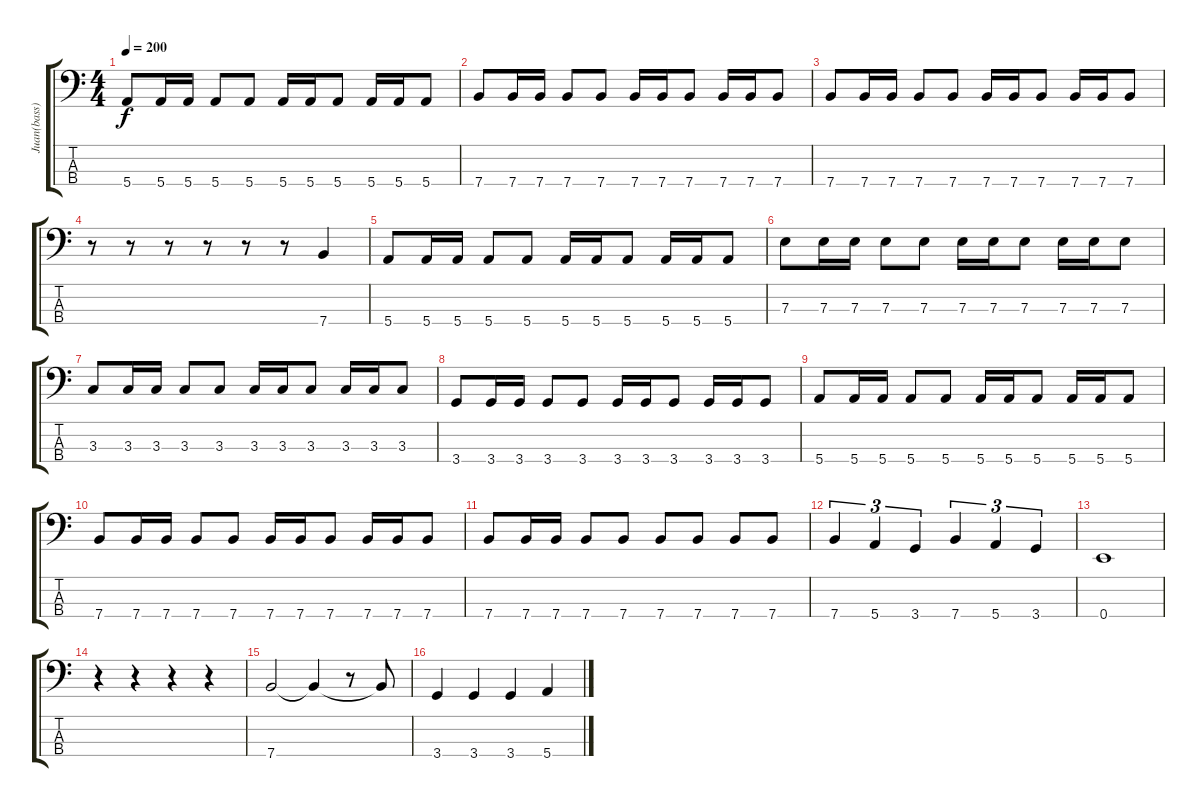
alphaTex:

\track ("Juan(bass)" "Juan(bass)") {instrument electricbasspick}
\staff {score tabs}
\tuning (G2 D2 A1 E1) {hide}
\ts (4 4)
\tempo 200
\clef f4
\ks c
5.4.8{dy f} 5.4.16 5.4.16 5.4.8 5.4.8 5.4.16 5.4.16 5.4.8 5.4.16 5.4.16 5.4.8 |
7.4.8 7.4.16 7.4.16 7.4.8 7.4.8 7.4.16 7.4.16 7.4.8 7.4.16 7.4.16 7.4.8 |
7.4.8 7.4.16 7.4.16 7.4.8 7.4.8 7.4.16 7.4.16 7.4.8 7.4.16 7.4.16 7.4.8 |
r.8 r.8 r.8 r.8 r.8 r.8 7.4.4 |
5.4.8 5.4.16 5.4.16 5.4.8 5.4.8 5.4.16 5.4.16 5.4.8 5.4.16 5.4.16 5.4.8 |
7.3.8 7.3.16 7.3.16 7.3.8 7.3.8 7.3.16 7.3.16 7.3.8 7.3.16 7.3.16 7.3.8 |
3.3.8 3.3.16 3.3.16 3.3.8 3.3.8 3.3.16 3.3.16 3.3.8 3.3.16 3.3.16 3.3.8 |
3.4.8 3.4.16 3.4.16 3.4.8 3.4.8 3.4.16 3.4.16 3.4.8 3.4.16 3.4.16 3.4.8 |
5.4.8 5.4.16 5.4.16 5.4.8 5.4.8 5.4.16 5.4.16 5.4.8 5.4.16 5.4.16 5.4.8 |
7.4.8 7.4.16 7.4.16 7.4.8 7.4.8 7.4.16 7.4.16 7.4.8 7.4.16 7.4.16 7.4.8 |
7.4.8 7.4.16 7.4.16 7.4.8 7.4.8 7.4.8 7.4.8 7.4.8 7.4.8 |
7.4.4{tu (3 2)} 5.4.4{tu (3 2)} 3.4.4{tu (3 2)} 7.4.4{tu (3 2)} 5.4.4{tu (3 2)} 3.4.4{tu (3 2)} |
0.4.1 |
r.4 r.4 r.4 r.4 |
7.4.2 7.4{t}.4 r.8 7.4{t}.8 |
3.4.4 3.4.4 3.4.4 5.4.4
